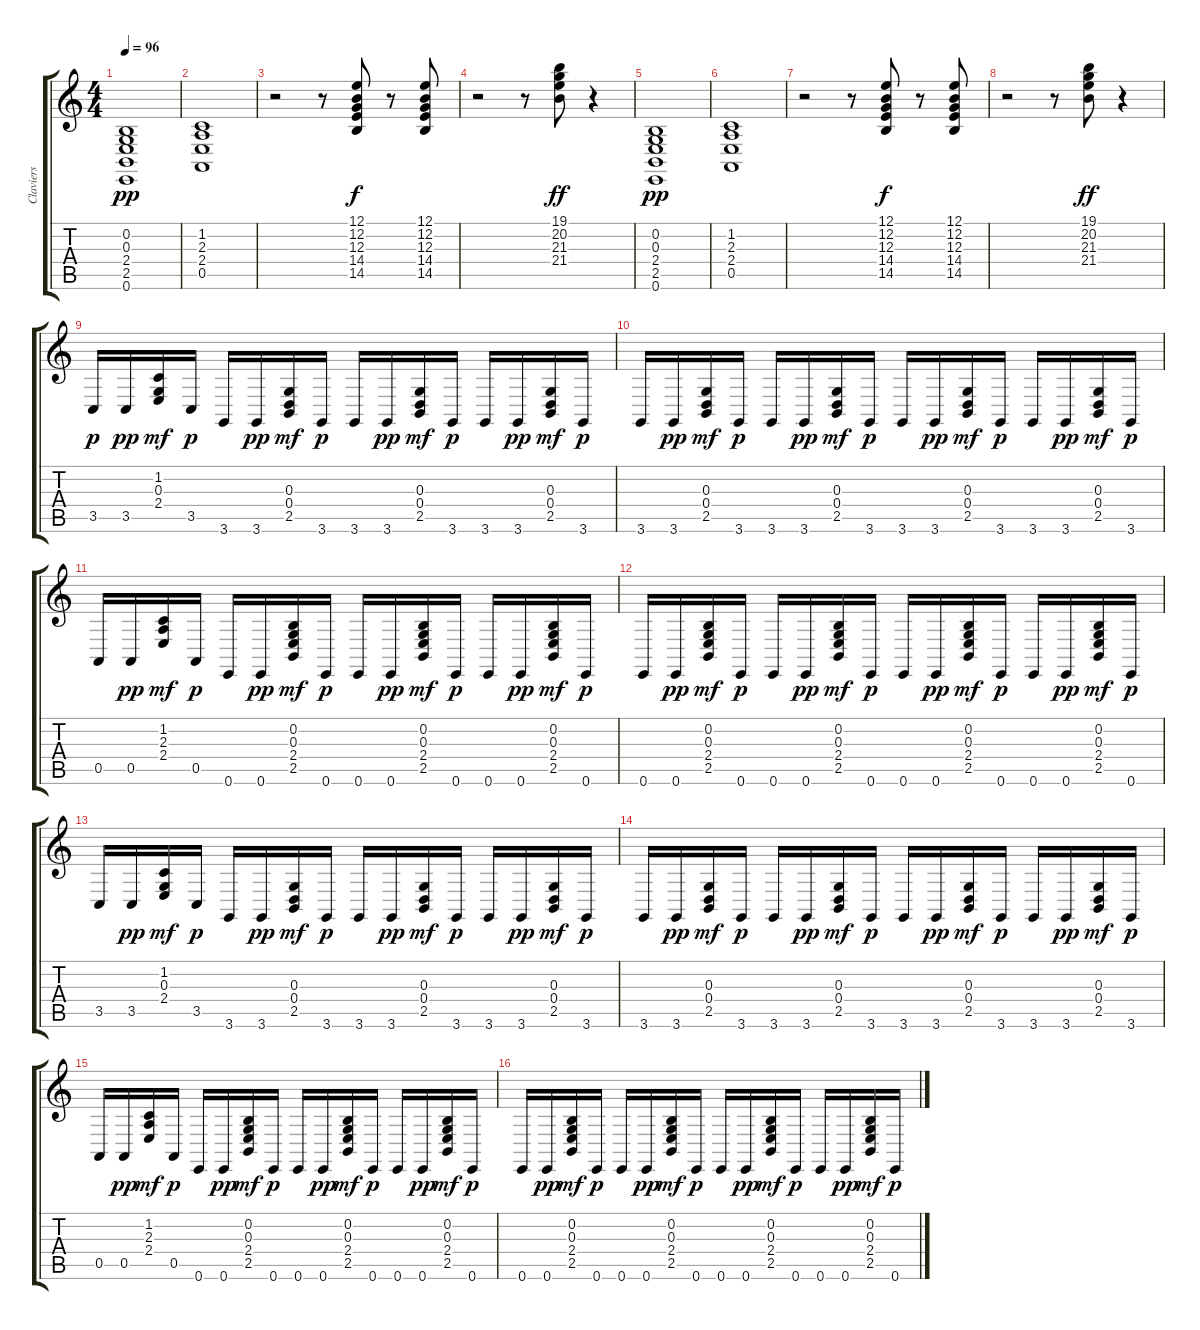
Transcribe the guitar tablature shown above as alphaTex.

\track ("Claviers" "Claviers") {instrument drawbarorgan}
\staff {score tabs}
\tuning (E4 B3 G3 D3 A2 E2) {hide}
\ts (4 4)
\tempo 96
\clef g2
\ks c
(0.2 0.3 2.4 2.5 0.6).1{dy pp instrument drawbarorgan} |
(1.2 2.3 2.4 0.5).1 |
r.2 r.8 (12.1 12.2 12.3 14.4 14.5).8{dy f} r.8 (12.1 12.2 12.3 14.4 14.5).8 |
r.2 r.8 (19.1 20.2 21.3 21.4).8{dy ff} r.4 |
(0.2 0.3 2.4 2.5 0.6).1{dy pp} |
(1.2 2.3 2.4 0.5).1 |
r.2 r.8 (12.1 12.2 12.3 14.4 14.5).8{dy f} r.8 (12.1 12.2 12.3 14.4 14.5).8 |
r.2 r.8 (19.1 20.2 21.3 21.4).8{dy ff} r.4 |
3.5.16{dy p} 3.5.16{dy pp} (1.2 0.3 2.4).16{dy mf} 3.5.16{dy p} 3.6.16 3.6.16{dy pp} (0.3 0.4 2.5).16{dy mf} 3.6.16{dy p} 3.6.16 3.6.16{dy pp} (0.3 0.4 2.5).16{dy mf} 3.6.16{dy p} 3.6.16 3.6.16{dy pp} (0.3 0.4 2.5).16{dy mf} 3.6.16{dy p} |
3.6.16 3.6.16{dy pp} (0.3 0.4 2.5).16{dy mf} 3.6.16{dy p} 3.6.16 3.6.16{dy pp} (0.3 0.4 2.5).16{dy mf} 3.6.16{dy p} 3.6.16 3.6.16{dy pp} (0.3 0.4 2.5).16{dy mf} 3.6.16{dy p} 3.6.16 3.6.16{dy pp} (0.3 0.4 2.5).16{dy mf} 3.6.16{dy p} |
0.5.16 0.5.16{dy pp} (1.2 2.3 2.4).16{dy mf} 0.5.16{dy p} 0.6.16 0.6.16{dy pp} (0.2 0.3 2.4 2.5).16{dy mf} 0.6.16{dy p} 0.6.16 0.6.16{dy pp} (0.2 0.3 2.4 2.5).16{dy mf} 0.6.16{dy p} 0.6.16 0.6.16{dy pp} (0.2 0.3 2.4 2.5).16{dy mf} 0.6.16{dy p} |
0.6.16 0.6.16{dy pp} (0.2 0.3 2.4 2.5).16{dy mf} 0.6.16{dy p} 0.6.16 0.6.16{dy pp} (0.2 0.3 2.4 2.5).16{dy mf} 0.6.16{dy p} 0.6.16 0.6.16{dy pp} (0.2 0.3 2.4 2.5).16{dy mf} 0.6.16{dy p} 0.6.16 0.6.16{dy pp} (0.2 0.3 2.4 2.5).16{dy mf} 0.6.16{dy p} |
3.5.16 3.5.16{dy pp} (1.2 0.3 2.4).16{dy mf} 3.5.16{dy p} 3.6.16 3.6.16{dy pp} (0.3 0.4 2.5).16{dy mf} 3.6.16{dy p} 3.6.16 3.6.16{dy pp} (0.3 0.4 2.5).16{dy mf} 3.6.16{dy p} 3.6.16 3.6.16{dy pp} (0.3 0.4 2.5).16{dy mf} 3.6.16{dy p} |
3.6.16 3.6.16{dy pp} (0.3 0.4 2.5).16{dy mf} 3.6.16{dy p} 3.6.16 3.6.16{dy pp} (0.3 0.4 2.5).16{dy mf} 3.6.16{dy p} 3.6.16 3.6.16{dy pp} (0.3 0.4 2.5).16{dy mf} 3.6.16{dy p} 3.6.16 3.6.16{dy pp} (0.3 0.4 2.5).16{dy mf} 3.6.16{dy p} |
0.5.16 0.5.16{dy pp} (1.2 2.3 2.4).16{dy mf} 0.5.16{dy p} 0.6.16 0.6.16{dy pp} (0.2 0.3 2.4 2.5).16{dy mf} 0.6.16{dy p} 0.6.16 0.6.16{dy pp} (0.2 0.3 2.4 2.5).16{dy mf} 0.6.16{dy p} 0.6.16 0.6.16{dy pp} (0.2 0.3 2.4 2.5).16{dy mf} 0.6.16{dy p} |
0.6.16 0.6.16{dy pp} (0.2 0.3 2.4 2.5).16{dy mf} 0.6.16{dy p} 0.6.16 0.6.16{dy pp} (0.2 0.3 2.4 2.5).16{dy mf} 0.6.16{dy p} 0.6.16 0.6.16{dy pp} (0.2 0.3 2.4 2.5).16{dy mf} 0.6.16{dy p} 0.6.16 0.6.16{dy pp} (0.2 0.3 2.4 2.5).16{dy mf} 0.6.16{dy p}
